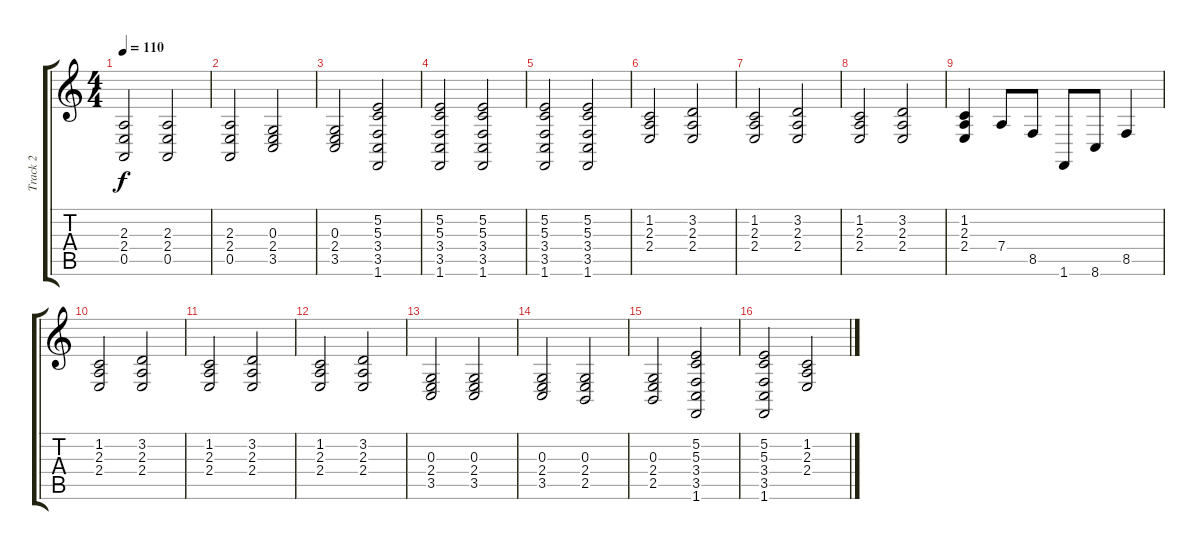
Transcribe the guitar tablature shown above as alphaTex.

\track ("Track 2" "Track 2") {instrument acousticgrandpiano}
\staff {score tabs}
\tuning (E4 B3 G3 D3 A2 E2) {hide}
\ts (4 4)
\tempo 110
\clef g2
\ks c
(2.3 2.4 0.5).2{dy f} (2.3 2.4 0.5).2 |
(2.3 2.4 0.5).2 (0.3 2.4 3.5).2 |
(0.3 2.4 3.5).2 (5.2 5.3 3.4 3.5 1.6).2 |
(5.2 5.3 3.4 3.5 1.6).2 (5.2 5.3 3.4 3.5 1.6).2 |
(5.2 5.3 3.4 3.5 1.6).2 (5.2 5.3 3.4 3.5 1.6).2 |
(1.2 2.3 2.4).2 (3.2 2.3 2.4).2 |
(1.2 2.3 2.4).2 (3.2 2.3 2.4).2 |
(1.2 2.3 2.4).2 (3.2 2.3 2.4).2 |
(1.2 2.3 2.4).4 7.4.8 8.5.8 1.6.8 8.6.8 8.5.4 |
(1.2 2.3 2.4).2 (3.2 2.3 2.4).2 |
(1.2 2.3 2.4).2 (3.2 2.3 2.4).2 |
(1.2 2.3 2.4).2 (3.2 2.3 2.4).2 |
(0.3 2.4 3.5).2 (0.3 2.4 3.5).2 |
(0.3 2.4 3.5).2 (0.3 2.4 2.5).2 |
(0.3 2.4 2.5).2 (5.2 5.3 3.4 3.5 1.6).2 |
(5.2 5.3 3.4 3.5 1.6).2 (1.2 2.3 2.4).2
